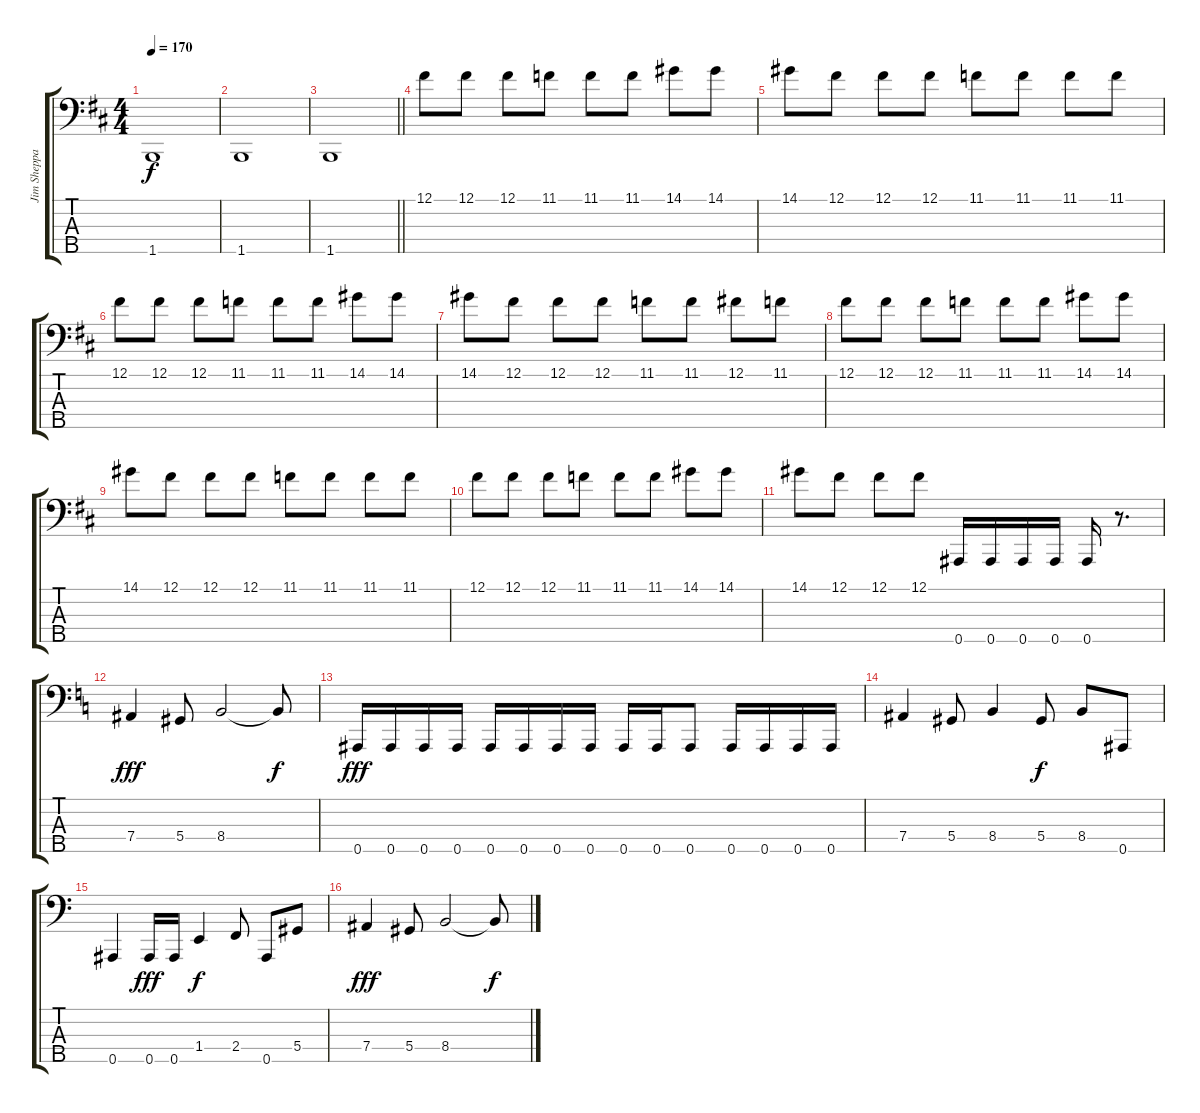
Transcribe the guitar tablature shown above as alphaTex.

\track ("Jim Sheppard" "Jim Sheppa") {instrument electricbasspick}
\staff {score tabs}
\tuning (Gb2 Db2 Ab1 Eb1 Bb0) {hide}
\ts (4 4)
\tempo 170
\clef f4
\ks d
1.5.1{dy f} |
1.5.1 |
\barLineRight lightlight
1.5.1 |
12.1.8 12.1.8 12.1.8 11.1.8 11.1.8 11.1.8 14.1.8 14.1.8 |
14.1.8 12.1.8 12.1.8 12.1.8 11.1.8 11.1.8 11.1.8 11.1.8 |
12.1.8 12.1.8 12.1.8 11.1.8 11.1.8 11.1.8 14.1.8 14.1.8 |
14.1.8 12.1.8 12.1.8 12.1.8 11.1.8 11.1.8 12.1.8 11.1.8 |
12.1.8 12.1.8 12.1.8 11.1.8 11.1.8 11.1.8 14.1.8 14.1.8 |
14.1.8 12.1.8 12.1.8 12.1.8 11.1.8 11.1.8 11.1.8 11.1.8 |
12.1.8 12.1.8 12.1.8 11.1.8 11.1.8 11.1.8 14.1.8 14.1.8 |
14.1.8 12.1.8 12.1.8 12.1.8 0.5.16 0.5.16 0.5.16 0.5.16 0.5.16 r.8{d} |
\ks c
7.4.4{dy fff} 5.4.8 8.4.2 8.4{t}.8{dy f} |
0.5.16{dy fff} 0.5.16 0.5.16 0.5.16 0.5.16 0.5.16 0.5.16 0.5.16 0.5.16 0.5.16 0.5.8 0.5.16 0.5.16 0.5.16 0.5.16 |
7.4.4 5.4.8 8.4.4 5.4.8{dy f} 8.4.8 0.5.8 |
0.5.4 0.5.16{dy fff} 0.5.16 1.4.4{dy f} 2.4.8 0.5.8 5.4.8 |
7.4.4{dy fff} 5.4.8 8.4.2 8.4{t}.8{dy f}
